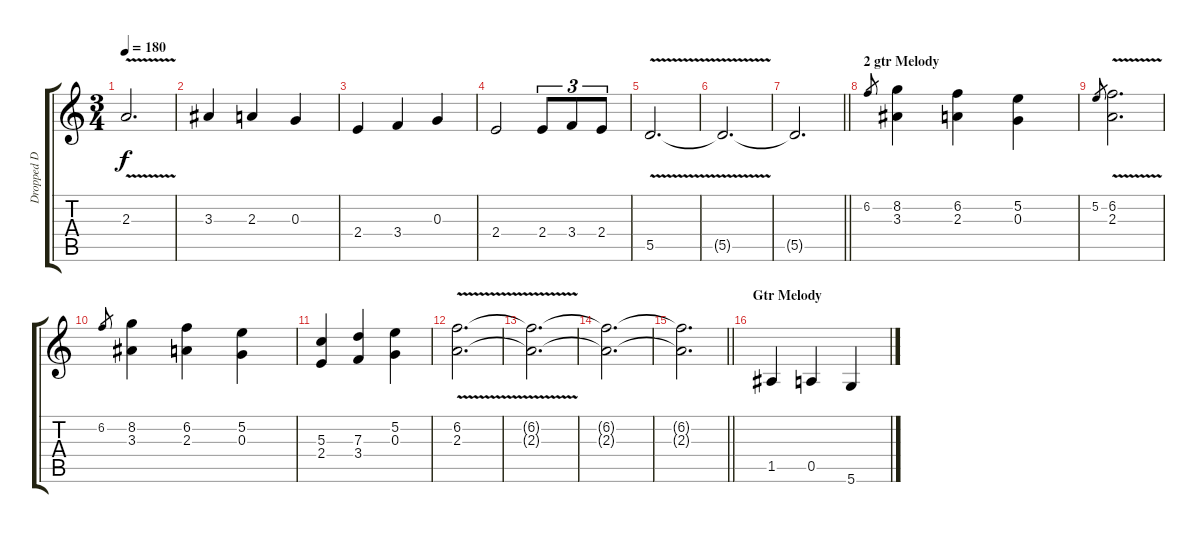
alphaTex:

\track ("Dropped D - Acustic" "Dropped D ") {instrument acousticguitarsteel}
\staff {score tabs}
\tuning (E4 B3 G3 D3 A2 D2) {hide}
\ts (3 4)
\tempo 180
\clef g2
\ks c
2.3{v}.2{d dy f} |
3.3.4 2.3.4 0.3.4 |
2.4.4 3.4.4 0.3.4 |
2.4.2 2.4.8{tu (3 2)} 3.4.8{tu (3 2)} 2.4.8{tu (3 2)} |
5.5{v}.2{d} |
5.5{t}.2{d} |
\barLineRight lightlight
5.5{t}.2{d} |
\section ("" "2 gtr Melody")
6.2.8{gr} (8.2 3.3).4 (6.2 2.3).4 (5.2 0.3).4 |
5.2.8{gr} (6.2{v} 2.3{v}).2{d} |
6.2.8{gr} (8.2 3.3).4 (6.2 2.3).4 (5.2 0.3).4 |
(5.3 2.4).4 (7.3 3.4).4 (5.2 0.3).4 |
(6.2{v} 2.3{v}).2{d} |
(6.2{t} 2.3{t}).2{d} |
(6.2{t} 2.3{t}).2{d} |
\barLineRight lightlight
(6.2{t} 2.3{t}).2{d} |
\section ("" "Gtr Melody")
1.5.4 0.5.4 5.6.4
